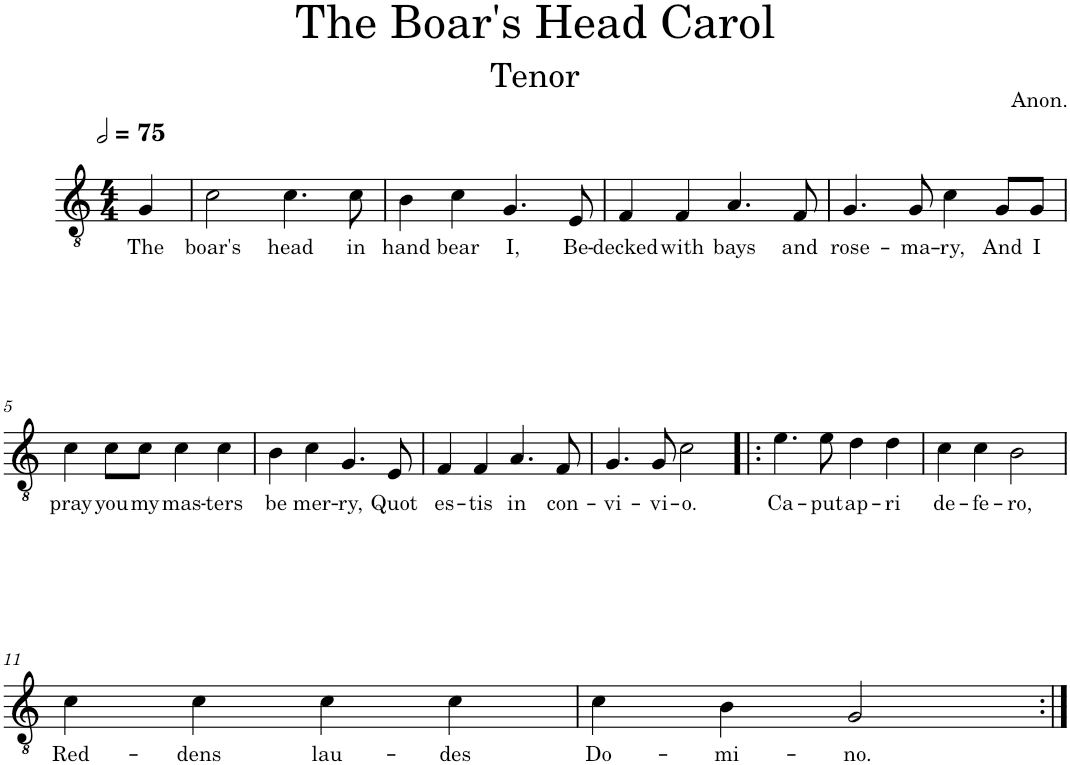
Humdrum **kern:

**kern	**text
*part1	*part1
*staff1	*staff1
*I"Piano	*
*I'Pno.	*
*clefGv2	*
*k[]	*
*M4/4	*
*MM150	*
=	=
!	!LO:LY:b
4G/	The
=1	=1
!	!LO:LY:b
2c\	boar's
!	!LO:LY:b
4.c\	head
!	!LO:LY:b
8c\	in
=2	=2
!	!LO:LY:b
4B\	hand
!	!LO:LY:b
4c\	bear
!	!LO:LY:b
4.G/	I,
!	!LO:LY:b
8E/	Be-
=3	=3
!	!LO:LY:b
4F/	-decked
!	!LO:LY:b
4F/	with
!	!LO:LY:b
4.A/	bays
!	!LO:LY:b
8F/	and
=4	=4
!	!LO:LY:b
4.G/	rose-
!	!LO:LY:b
8G/	-ma-
!	!LO:LY:b
4c\	-ry,
!	!LO:LY:b
8G/L	And
!	!LO:LY:b
8G/J	I
!!LO:LB:g=z
=5	=5
!	!LO:LY:b
4c\	pray
!	!LO:LY:b
8c\L	you
!	!LO:LY:b
8c\J	my
!	!LO:LY:b
4c\	mas-
!	!LO:LY:b
4c\	-ters
=6	=6
!	!LO:LY:b
4B\	be
!	!LO:LY:b
4c\	mer-
!	!LO:LY:b
4.G/	-ry,
!	!LO:LY:b
8E/	Quot
=7	=7
!	!LO:LY:b
4F/	es-
!	!LO:LY:b
4F/	-tis
!	!LO:LY:b
4.A/	in
!	!LO:LY:b
8F/	con-
=8	=8
!	!LO:LY:b
4.G/	-vi-
!	!LO:LY:b
8G/	-vi-
!	!LO:LY:b
2c\	-o.
=9!|:	=9!|:
!	!LO:LY:b
4.e\	Ca-
!	!LO:LY:b
8e\	-put
!	!LO:LY:b
4d\	ap-
!	!LO:LY:b
4d\	-ri
=10	=10
!	!LO:LY:b
4c\	de-
!	!LO:LY:b
4c\	-fe-
!	!LO:LY:b
2B\	-ro,
!!LO:LB:g=z
=11	=11
!	!LO:LY:b
4c\	Red-
!	!LO:LY:b
4c\	-dens
!	!LO:LY:b
4c\	lau-
!	!LO:LY:b
4c\	-des
=12	=12
!	!LO:LY:b
4c\	Do-
!	!LO:LY:b
4B\	-mi-
!	!LO:LY:b
2G/	-no.
=:|!	=:|!
*-	*-
